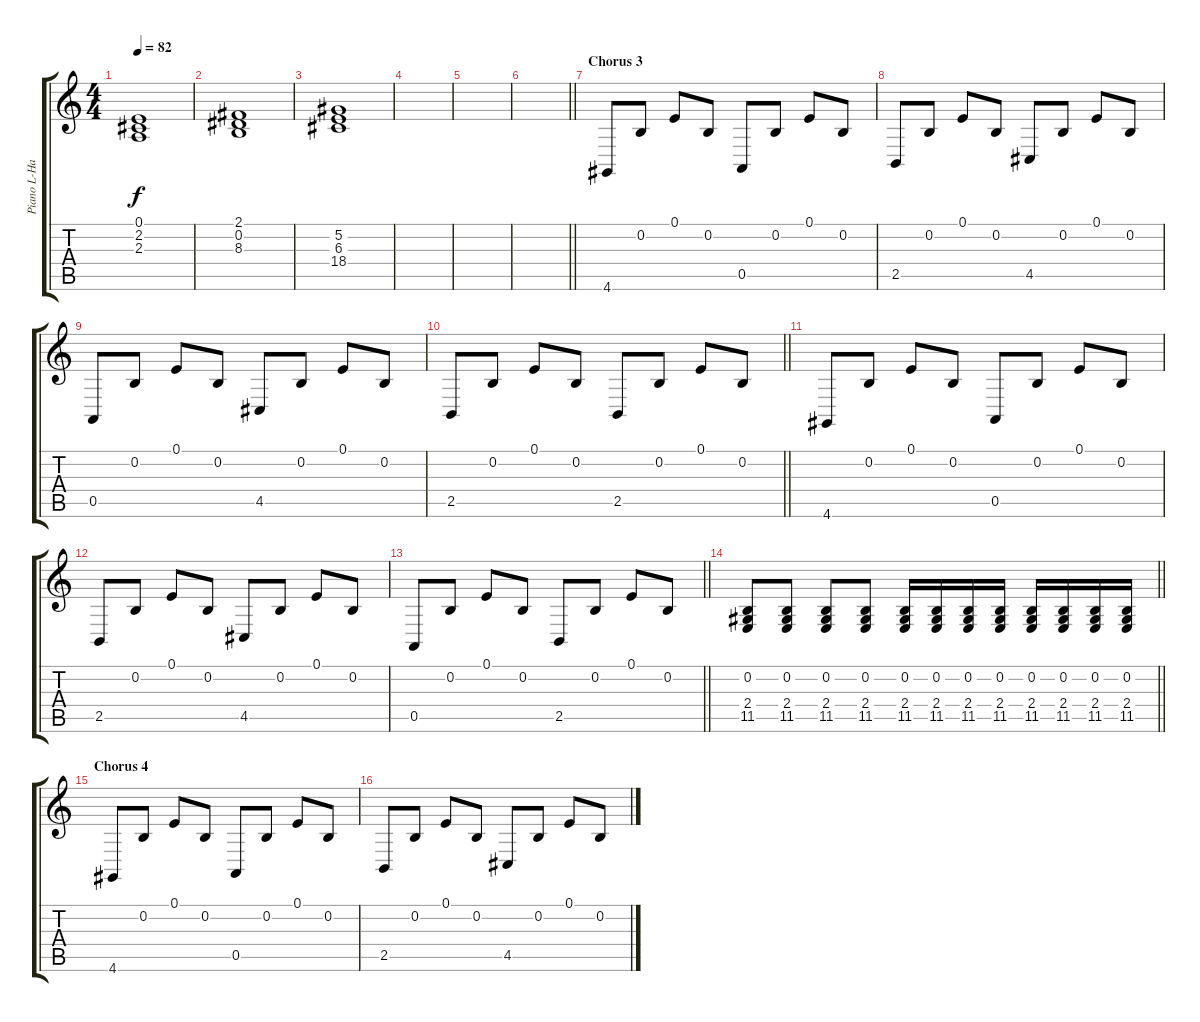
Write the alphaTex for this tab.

\track ("Piano L-Hand" "Piano L-Ha") {instrument lead1square}
\staff {score tabs}
\tuning (E4 B3 G3 D3 A2 E2) {hide}
\ts (4 4)
\tempo 82
\clef g2
\ks c
(0.1 2.2 2.3).1{dy f} |
(2.1 0.2 8.3).1 |
(5.2 6.3 18.4).1 |
|
|
\barLineRight lightlight
|
\section ("" "Chorus 3")
4.6.8 0.2.8 0.1.8 0.2.8 0.5.8 0.2.8 0.1.8 0.2.8 |
2.5.8 0.2.8 0.1.8 0.2.8 4.5.8 0.2.8 0.1.8 0.2.8 |
0.5.8 0.2.8 0.1.8 0.2.8 4.5.8 0.2.8 0.1.8 0.2.8 |
\barLineRight lightlight
2.5.8 0.2.8 0.1.8 0.2.8 2.5.8 0.2.8 0.1.8 0.2.8 |
4.6.8 0.2.8 0.1.8 0.2.8 0.5.8 0.2.8 0.1.8 0.2.8 |
2.5.8 0.2.8 0.1.8 0.2.8 4.5.8 0.2.8 0.1.8 0.2.8 |
\barLineRight lightlight
0.5.8 0.2.8 0.1.8 0.2.8 2.5.8 0.2.8 0.1.8 0.2.8 |
\barLineRight lightlight
(0.2 2.4 11.5).8 (0.2 2.4 11.5).8 (0.2 2.4 11.5).8 (0.2 2.4 11.5).8 (0.2 2.4 11.5).16 (0.2 2.4 11.5).16 (0.2 2.4 11.5).16 (0.2 2.4 11.5).16 (0.2 2.4 11.5).16 (0.2 2.4 11.5).16 (0.2 2.4 11.5).16 (0.2 2.4 11.5).16 |
\section ("" "Chorus 4")
4.6.8 0.2.8 0.1.8 0.2.8 0.5.8 0.2.8 0.1.8 0.2.8 |
2.5.8 0.2.8 0.1.8 0.2.8 4.5.8 0.2.8 0.1.8 0.2.8
